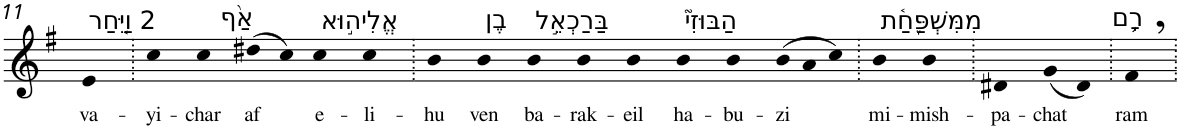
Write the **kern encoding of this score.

**kern	**text
*part1	*part1
*staff1	*staff1
*I"Piano	*
*I'Pno	*
!!LO:PB:g=z
*clefG2	*
*k[f#]	*
*G:	*
=11	=11
!LO:TX:a:t=2 וַיִּ֤חַר	!
!	!LO:LY:b
4e	va-
=12.	=12.
!	!LO:LY:b
4cc	-yi-
!	!LO:LY:b
4cc	-char
!LO:TX:a:t=אַ֨ף	!
!	!LO:LY:b
(8dd#X	af
8cc)	.
!LO:TX:a:t=אֱלִיה֣וּא	!
!	!LO:LY:b
4cc	e-
!	!LO:LY:b
4cc	-li-
=13.	=13.
!	!LO:LY:b
4b	-hu
!LO:TX:a:t=בֶן	!
!	!LO:LY:b
4b	ven
!LO:TX:a:t=בַּרַכְאֵ֣ל	!
!	!LO:LY:b
4b	ba-
!	!LO:LY:b
4b	-rak-
!	!LO:LY:b
4b	-eil
!LO:TX:a:t=הַבּוּזִי֮	!
!	!LO:LY:b
4b	ha-
!	!LO:LY:b
4b	-bu-
!	!LO:LY:b
(12b	-zi
12a	.
12cc)	.
=14.	=14.
!LO:TX:a:t=מִמִּשְׁפַּ֪חַ֫ת	!
!	!LO:LY:b
4b	mi-
!	!LO:LY:b
4b	-mish-
=15.	=15.
!	!LO:LY:b
4d#X	-pa-
!	!LO:LY:b
(8g	-chat
8d#)	.
=16.	=16.
!LO:TX:a:t=רָ֥ם	!
!	!LO:LY:b
4f#,	ram
=.	=.
*-	*-
